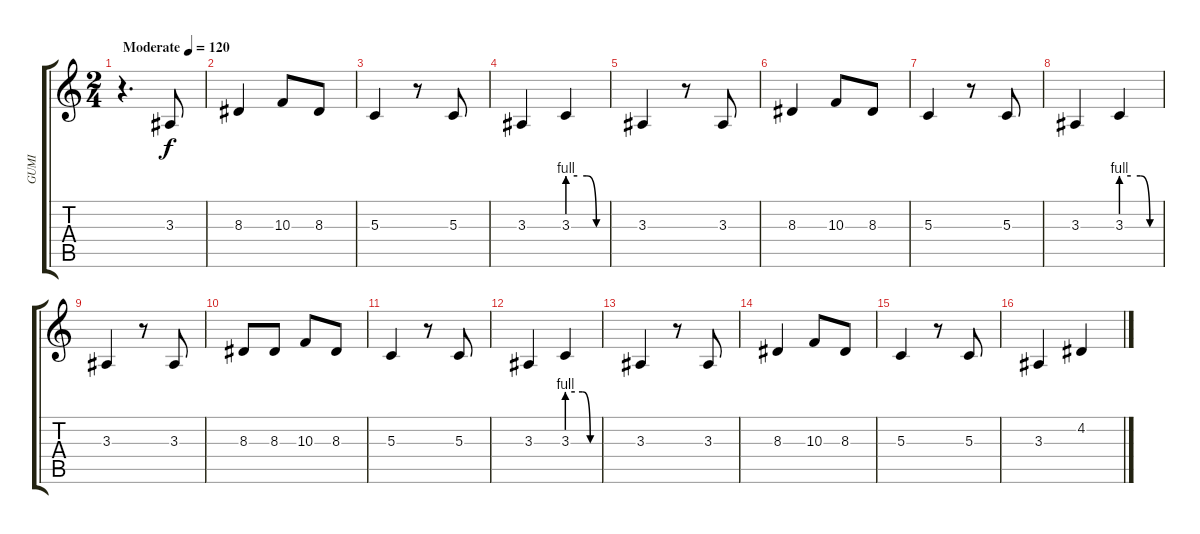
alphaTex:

\track ("GUMI" "GUMI") {instrument lead2sawtooth}
\staff {score tabs}
\tuning (E4 B3 G3 D3 A2 E2) {hide}
\ts (2 4)
\tempo (120 "Moderate")
\clef g2
\ks c
r.4{d dy f instrument lead2sawtooth} 3.3.8 |
8.3.4 10.3.8 8.3.8 |
5.3.4 r.8 5.3.8 |
3.3.4 3.3{be (custom 0 4 15 4 30 4 45 0 60 0)}.4 |
3.3.4 r.8 3.3.8 |
8.3.4 10.3.8 8.3.8 |
5.3.4 r.8 5.3.8 |
3.3.4 3.3{be (custom 0 4 15 4 30 4 45 0 60 0)}.4 |
3.3.4 r.8 3.3.8 |
8.3.8 8.3.8 10.3.8 8.3.8 |
5.3.4 r.8 5.3.8 |
3.3.4 3.3{be (custom 0 4 15 4 30 4 45 0 60 0)}.4 |
3.3.4 r.8 3.3.8 |
8.3.4 10.3.8 8.3.8 |
5.3.4 r.8 5.3.8 |
3.3.4 4.2.4
